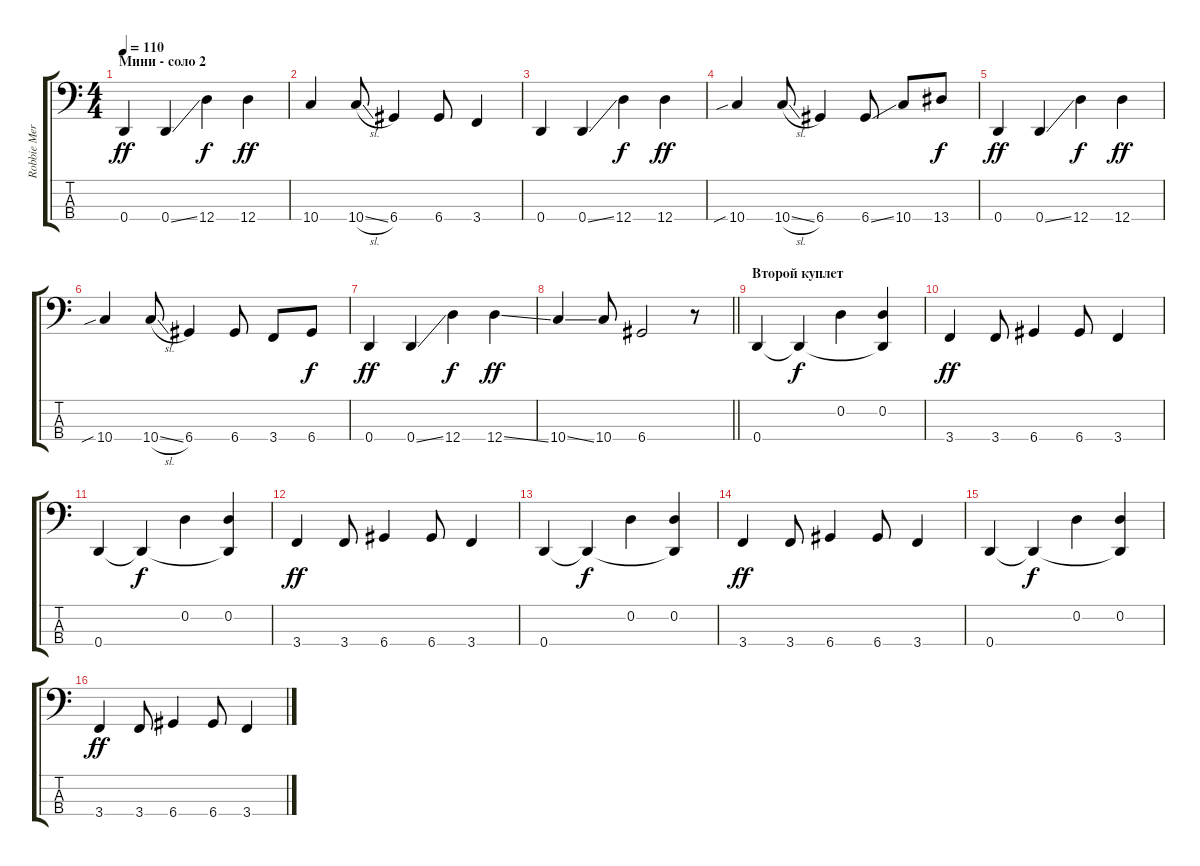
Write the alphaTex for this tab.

\track ("Robbie Merrill [Bass]" "Robbie Mer") {instrument electricbassfinger}
\staff {score tabs}
\tuning (G2 D2 A1 D1) {hide}
\ts (4 4)
\section ("" "Мини - соло 2")
\tempo 110
\clef f4
\ks c
0.4.4{dy ff} 0.4{ss}.4 12.4.4{dy f} 12.4.4{dy ff} |
10.4.4 10.4{sl}.8 6.4.4 6.4.8 3.4.4 |
0.4.4 0.4{ss}.4 12.4.4{dy f} 12.4.4{dy ff} |
10.4{sib}.4 10.4{sl}.8 6.4.4 6.4{ss}.8 10.4.8 13.4.8{dy f} |
0.4.4{dy ff} 0.4{ss}.4 12.4.4{dy f} 12.4.4{dy ff} |
10.4{sib}.4 10.4{sl}.8 6.4.4 6.4.8 3.4.8 6.4.8{dy f} |
0.4.4{dy ff} 0.4{ss}.4 12.4.4{dy f} 12.4{ss}.4{dy ff} |
\barLineRight lightlight
10.4{ss}.4 10.4.8 6.4.2 r.8 |
\section ("" "Второй куплет")
0.4.4 0.4{t}.4{dy f} 0.2.4{instrument fretlessbass} (0.2 0.4{t}).4 |
3.4.4{dy ff instrument electricbassfinger} 3.4.8 6.4.4 6.4.8 3.4.4 |
0.4.4 0.4{t}.4{dy f} 0.2.4{instrument fretlessbass} (0.2 0.4{t}).4 |
3.4.4{dy ff instrument electricbassfinger} 3.4.8 6.4.4 6.4.8 3.4.4 |
0.4.4 0.4{t}.4{dy f} 0.2.4{instrument fretlessbass} (0.2 0.4{t}).4 |
3.4.4{dy ff instrument electricbassfinger} 3.4.8 6.4.4 6.4.8 3.4.4 |
0.4.4 0.4{t}.4{dy f} 0.2.4{instrument fretlessbass} (0.2 0.4{t}).4 |
3.4.4{dy ff instrument electricbassfinger} 3.4.8 6.4.4 6.4.8 3.4.4
